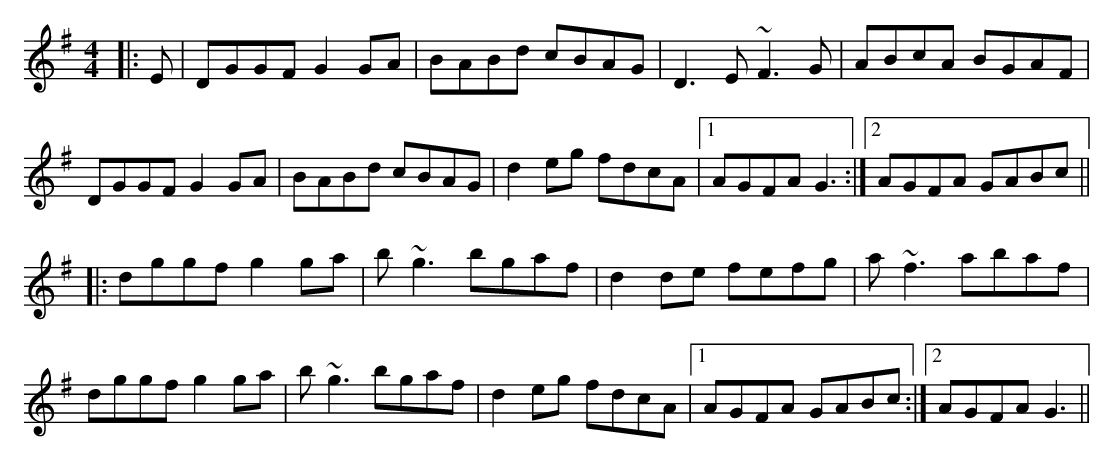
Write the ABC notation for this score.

X:1
M:4/4
K:G
|:E|DGGF G2GA|BABd cBAG|D3E ~F3G|ABcA BGAF|
DGGF G2GA|BABd cBAG|d2eg fdcA|1 AGFA G3:|2 AGFA GABc||
|:dggf g2ga|b~g3 bgaf|d2de fefg|a~f3 abaf|
dggf g2ga|b~g3 bgaf|d2eg fdcA|1 AGFA GABc:|2 AGFA G3||
